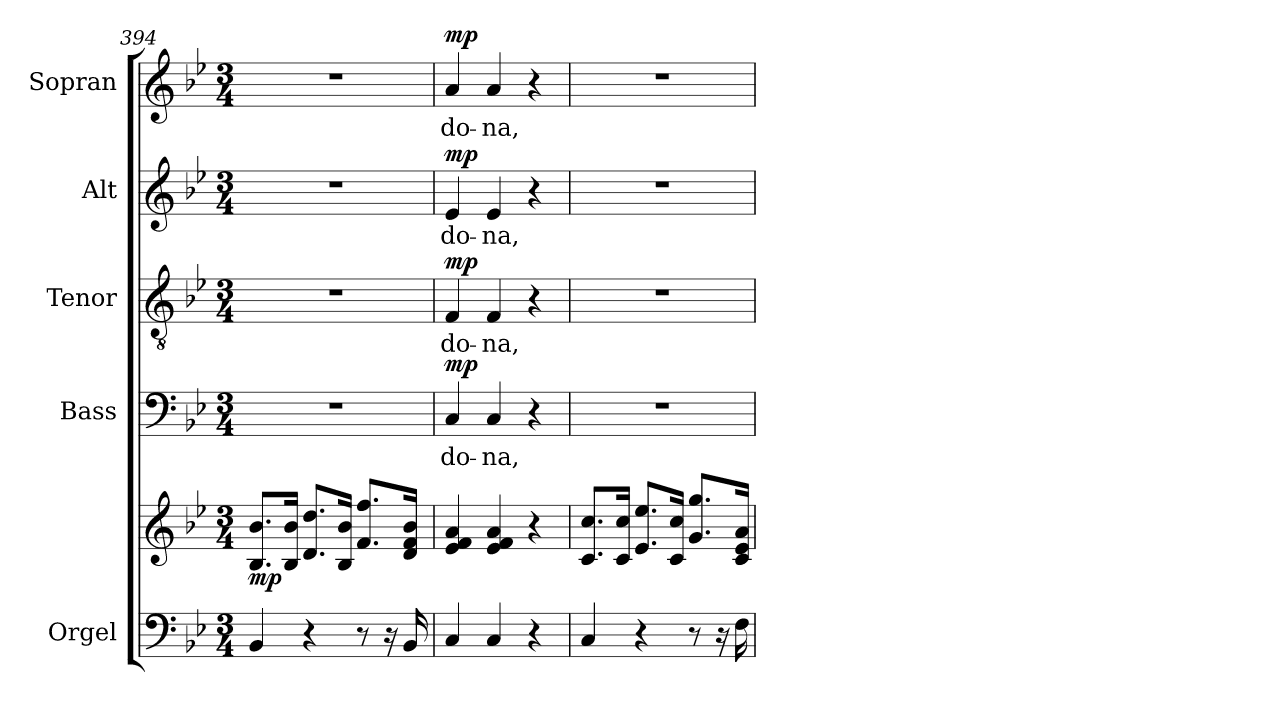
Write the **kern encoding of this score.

**kern	**kern	**dynam	**kern	**text	**dynam	**kern	**text	**dynam	**kern	**text	**dynam	**kern	**text	**dynam
*part5	*part5	*part5	*part4	*part4	*part4	*part3	*part3	*part3	*part2	*part2	*part2	*part1	*part1	*part1
*staff6	*staff5	*staff5/6	*staff4	*staff4	*staff4	*staff3	*staff3	*staff3	*staff2	*staff2	*staff2	*staff1	*staff1	*staff1
*I"Orgel	*	*	*I"Bass	*	*	*I"Tenor	*	*	*I"Alt	*	*	*I"Sopran	*	*
*I'Org.	*	*	*I'B.	*	*	*I'T.	*	*	*I'A.	*	*	*I'S.	*	*
*clefF4	*clefG2	*	*clefF4	*	*	*clefGv2	*	*	*clefG2	*	*	*clefG2	*	*
*k[b-e-]	*k[b-e-]	*	*k[b-e-]	*	*	*k[b-e-]	*	*	*k[b-e-]	*	*	*k[b-e-]	*	*
*B-:	*B-:	*	*B-:	*	*	*B-:	*	*	*B-:	*	*	*B-:	*	*
*M3/4	*M3/4	*	*M3/4	*	*	*M3/4	*	*	*M3/4	*	*	*M3/4	*	*
=394	=394	=394	=394	=394	=394	=394	=394	=394	=394	=394	=394	=394	=394	=394
!	!	!LO:DY:b	!	!	!	!	!	!	!	!	!	!	!	!
4BB-/	8.B-/ 8.b-/L	mp	2.r	.	.	2.r	.	.	2.r	.	.	2.r	.	.
.	16B-/ 16b-/Jk	.	.	.	.	.	.	.	.	.	.	.	.	.
4r	8.d/ 8.dd/L	.	.	.	.	.	.	.	.	.	.	.	.	.
.	16B-/ 16b-/Jk	.	.	.	.	.	.	.	.	.	.	.	.	.
8r	8.f/ 8.ff/L	.	.	.	.	.	.	.	.	.	.	.	.	.
16r	.	.	.	.	.	.	.	.	.	.	.	.	.	.
16BB-/	16d/ 16f/ 16b-/Jk	.	.	.	.	.	.	.	.	.	.	.	.	.
=395	=395	=395	=395	=395	=395	=395	=395	=395	=395	=395	=395	=395	=395	=395
!	!	!	!	!LO:LY:b	!LO:DY:a	!	!LO:LY:b	!LO:DY:a	!	!LO:LY:b	!LO:DY:a	!	!LO:LY:b	!LO:DY:a
4C/	4e-/ 4f/ 4a/	.	4C/	do-	mp	4F/	do-	mp	4e-/	do-	mp	4a/	do-	mp
!	!	!	!	!LO:LY:b	!	!	!LO:LY:b	!	!	!LO:LY:b	!	!	!LO:LY:b	!
4C/	4e-/ 4f/ 4a/	.	4C/	-na,	.	4F/	-na,	.	4e-/	-na,	.	4a/	-na,	.
4r	4r	.	4r	.	.	4r	.	.	4r	.	.	4r	.	.
=396	=396	=396	=396	=396	=396	=396	=396	=396	=396	=396	=396	=396	=396	=396
4C/	8.c/ 8.cc/L	.	2.r	.	.	2.r	.	.	2.r	.	.	2.r	.	.
.	16c/ 16cc/Jk	.	.	.	.	.	.	.	.	.	.	.	.	.
4r	8.e-/ 8.ee-/L	.	.	.	.	.	.	.	.	.	.	.	.	.
.	16c/ 16cc/Jk	.	.	.	.	.	.	.	.	.	.	.	.	.
8r	8.g/ 8.gg/L	.	.	.	.	.	.	.	.	.	.	.	.	.
16r	.	.	.	.	.	.	.	.	.	.	.	.	.	.
16F\	16c/ 16e-/ 16a/Jk	.	.	.	.	.	.	.	.	.	.	.	.	.
=	=	=	=	=	=	=	=	=	=	=	=	=	=	=
*-	*-	*-	*-	*-	*-	*-	*-	*-	*-	*-	*-	*-	*-	*-
